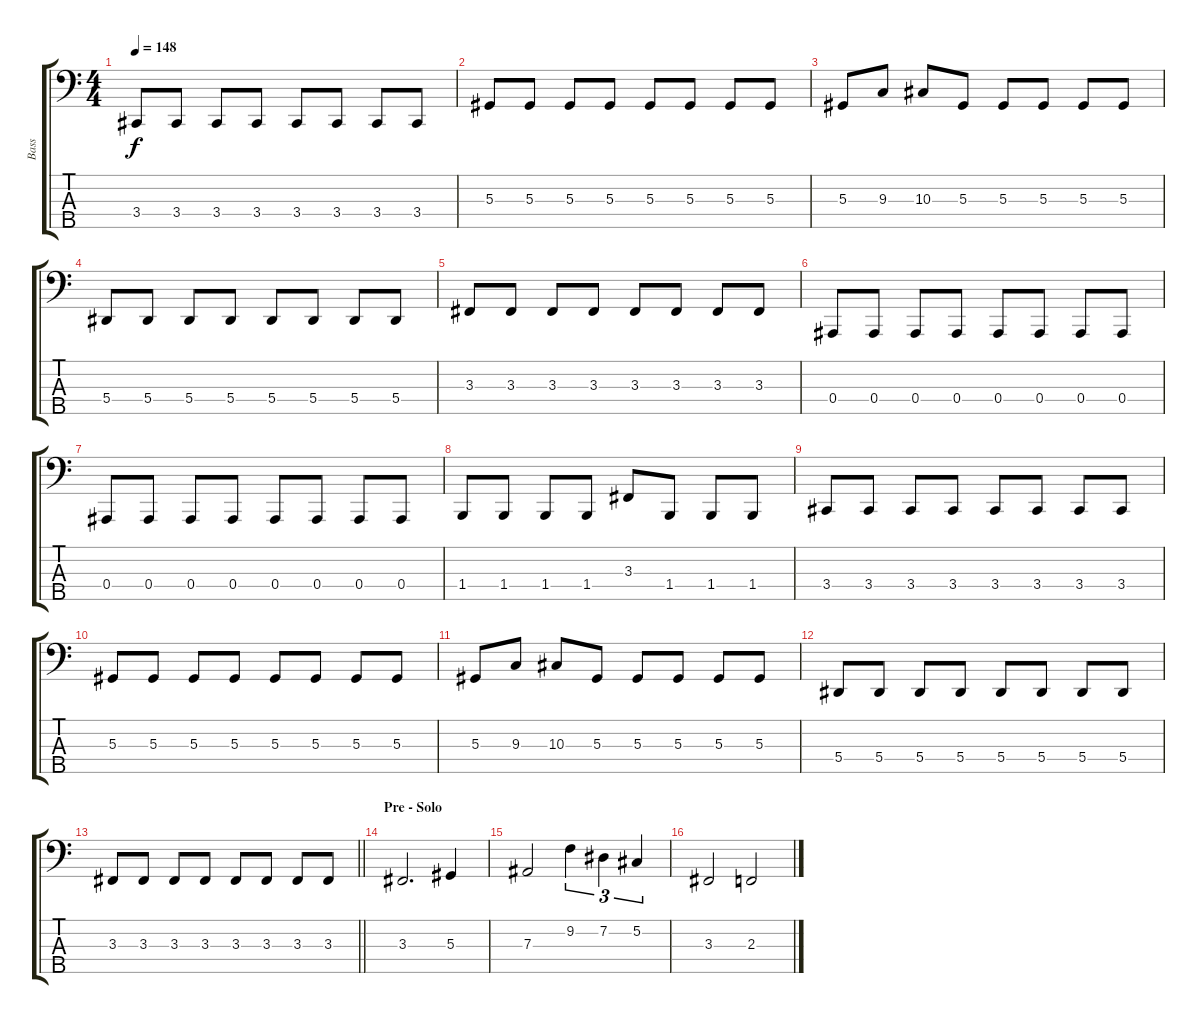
\track ("Bass" "Bass") {instrument electricbassfinger}
\staff {score tabs}
\tuning (Db2 Ab1 Eb1 Bb0 F0) {hide}
\ts (4 4)
\tempo 148
\clef f4
\ks c
3.4.8{dy f} 3.4.8 3.4.8 3.4.8 3.4.8 3.4.8 3.4.8 3.4.8 |
5.3.8 5.3.8 5.3.8 5.3.8 5.3.8 5.3.8 5.3.8 5.3.8 |
5.3.8 9.3.8 10.3.8 5.3.8 5.3.8 5.3.8 5.3.8 5.3.8 |
5.4.8 5.4.8 5.4.8 5.4.8 5.4.8 5.4.8 5.4.8 5.4.8 |
3.3.8 3.3.8 3.3.8 3.3.8 3.3.8 3.3.8 3.3.8 3.3.8 |
0.4.8 0.4.8 0.4.8 0.4.8 0.4.8 0.4.8 0.4.8 0.4.8 |
0.4.8 0.4.8 0.4.8 0.4.8 0.4.8 0.4.8 0.4.8 0.4.8 |
1.4.8 1.4.8 1.4.8 1.4.8 3.3.8 1.4.8 1.4.8 1.4.8 |
3.4.8 3.4.8 3.4.8 3.4.8 3.4.8 3.4.8 3.4.8 3.4.8 |
5.3.8 5.3.8 5.3.8 5.3.8 5.3.8 5.3.8 5.3.8 5.3.8 |
5.3.8 9.3.8 10.3.8 5.3.8 5.3.8 5.3.8 5.3.8 5.3.8 |
5.4.8 5.4.8 5.4.8 5.4.8 5.4.8 5.4.8 5.4.8 5.4.8 |
\barLineRight lightlight
3.3.8 3.3.8 3.3.8 3.3.8 3.3.8 3.3.8 3.3.8 3.3.8 |
\section ("" "Pre - Solo")
3.3.2{d} 5.3.4 |
7.3.2 9.2.4{tu (3 2)} 7.2.4{tu (3 2)} 5.2.4{tu (3 2)} |
3.3.2 2.3.2
